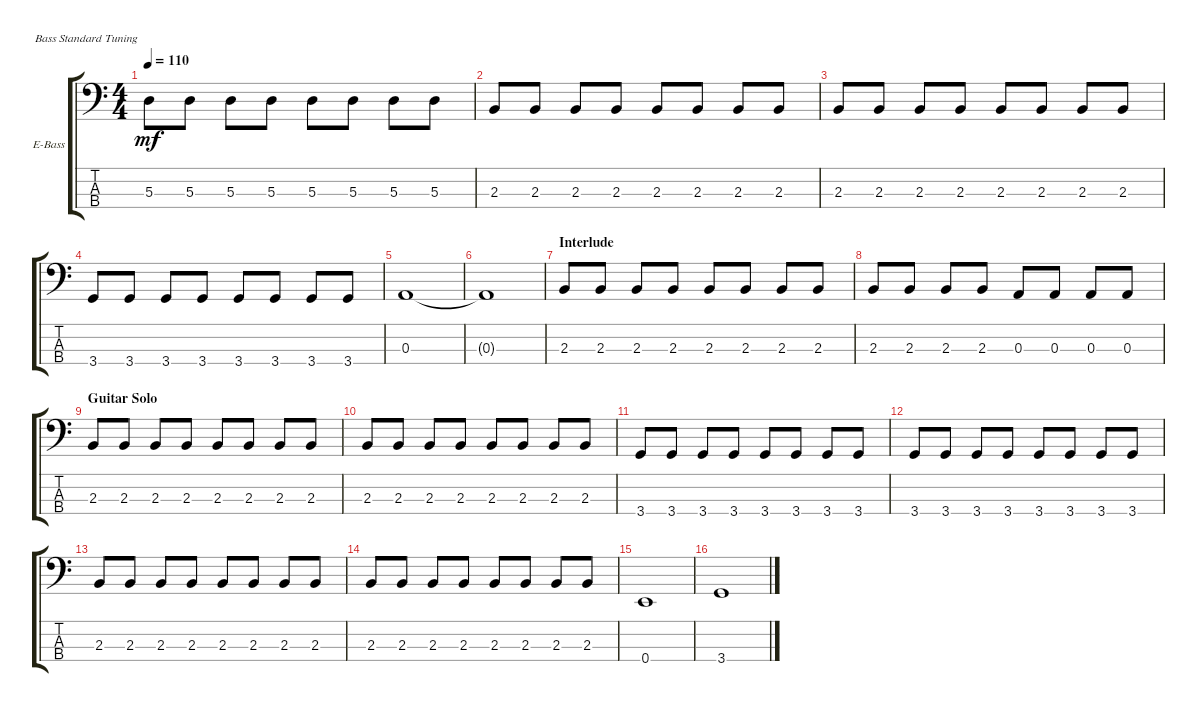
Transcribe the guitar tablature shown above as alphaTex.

\bracketExtendMode groupsimilarinstruments
\firstSystemTrackNameOrientation horizontal
\otherSystemsTrackNameOrientation horizontal
\track ("Bass" "E-Bass") {instrument electricbassfinger}
\staff {score tabs}
\tuning (G2 D2 A1 E1)
\ts (4 4)
\tempo 110
\clef f4
\scale
0.333333
\ks c
5.3.8{dy mf} 5.3.8 5.3.8 5.3.8 5.3.8 5.3.8 5.3.8 5.3.8 |
\scale
0.333333 2.3.8 2.3.8 2.3.8 2.3.8 2.3.8 2.3.8 2.3.8 2.3.8 |
\scale
0.333333 2.3.8 2.3.8 2.3.8 2.3.8 2.3.8 2.3.8 2.3.8 2.3.8 |
\scale
0.333333 3.4.8 3.4.8 3.4.8 3.4.8 3.4.8 3.4.8 3.4.8 3.4.8 |
\scale
0.333333 0.3.1 |
\scale
0.333333 0.3{t}.1 |
\section ("" "Interlude")
\scale
0.333333 2.3.8 2.3.8 2.3.8 2.3.8 2.3.8 2.3.8 2.3.8 2.3.8 |
\scale
0.333333 2.3.8 2.3.8 2.3.8 2.3.8 0.3.8 0.3.8 0.3.8 0.3.8 |
\section ("" "Guitar Solo")
\scale
0.333333 2.3.8 2.3.8 2.3.8 2.3.8 2.3.8 2.3.8 2.3.8 2.3.8 |
\scale
0.333333 2.3.8 2.3.8 2.3.8 2.3.8 2.3.8 2.3.8 2.3.8 2.3.8 |
\scale
0.333333 3.4.8 3.4.8 3.4.8 3.4.8 3.4.8 3.4.8 3.4.8 3.4.8 |
\scale
0.333333 3.4.8 3.4.8 3.4.8 3.4.8 3.4.8 3.4.8 3.4.8 3.4.8 |
\scale
0.333333 2.3.8 2.3.8 2.3.8 2.3.8 2.3.8 2.3.8 2.3.8 2.3.8 |
\scale
0.333333 2.3.8 2.3.8 2.3.8 2.3.8 2.3.8 2.3.8 2.3.8 2.3.8 |
\scale
0.333333 0.4.1 |
\scale
0.333333 3.4.1
